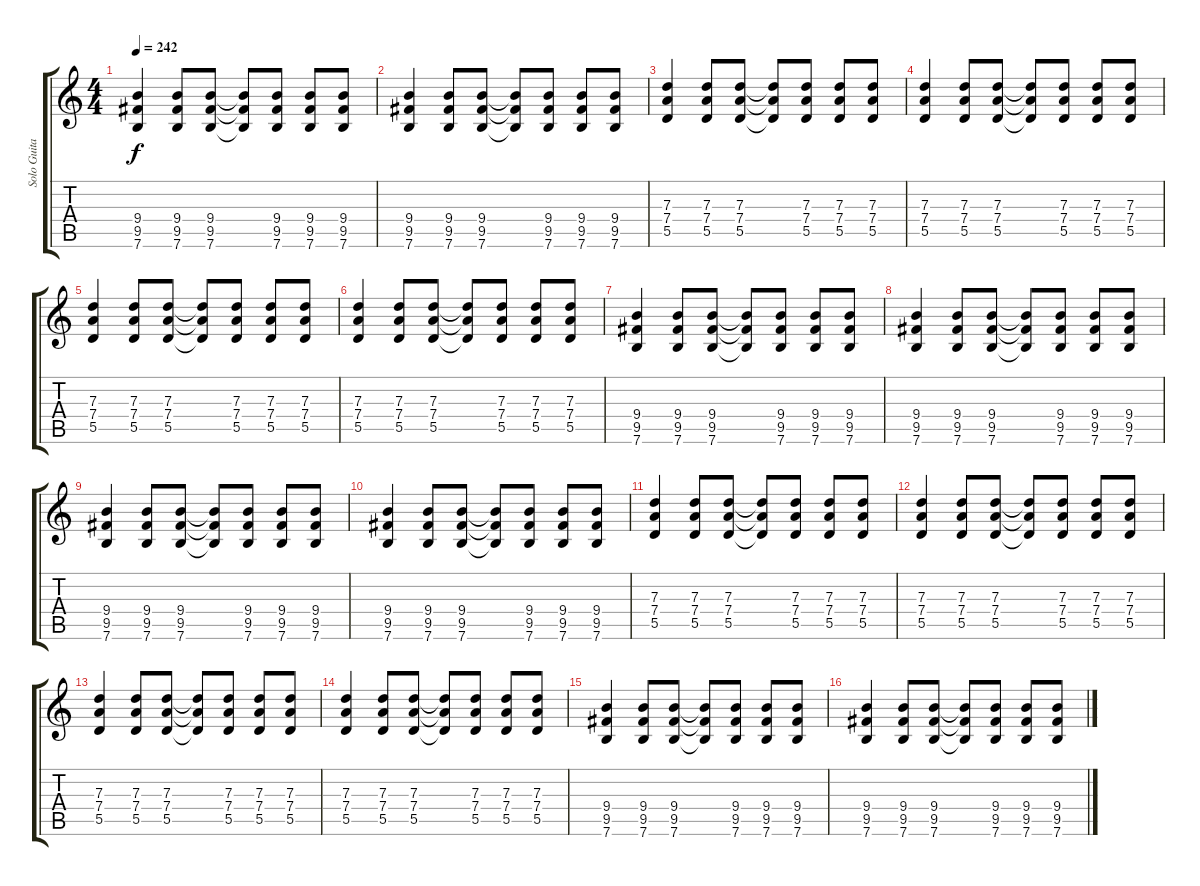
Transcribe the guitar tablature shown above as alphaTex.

\track ("Solo Guitar" "Solo Guita") {instrument overdrivenguitar}
\staff {score tabs}
\tuning (E4 B3 G3 D3 A2 E2) {hide}
\ts (4 4)
\tempo 242
\clef g2
\ks c
(9.4 9.5 7.6).4{dy f} (9.4 9.5 7.6).8 (9.4 9.5 7.6).8 (9.4{t} 9.5{t} 7.6{t}).8 (9.4 9.5 7.6).8 (9.4 9.5 7.6).8 (9.4 9.5 7.6).8 |
(9.4 9.5 7.6).4 (9.4 9.5 7.6).8 (9.4 9.5 7.6).8 (9.4{t} 9.5{t} 7.6{t}).8 (9.4 9.5 7.6).8 (9.4 9.5 7.6).8 (9.4 9.5 7.6).8 |
(7.3 7.4 5.5).4 (7.3 7.4 5.5).8 (7.3 7.4 5.5).8 (7.3{t} 7.4{t} 5.5{t}).8 (7.3 7.4 5.5).8 (7.3 7.4 5.5).8 (7.3 7.4 5.5).8 |
(7.3 7.4 5.5).4 (7.3 7.4 5.5).8 (7.3 7.4 5.5).8 (7.3{t} 7.4{t} 5.5{t}).8 (7.3 7.4 5.5).8 (7.3 7.4 5.5).8 (7.3 7.4 5.5).8 |
(7.3 7.4 5.5).4 (7.3 7.4 5.5).8 (7.3 7.4 5.5).8 (7.3{t} 7.4{t} 5.5{t}).8 (7.3 7.4 5.5).8 (7.3 7.4 5.5).8 (7.3 7.4 5.5).8 |
(7.3 7.4 5.5).4 (7.3 7.4 5.5).8 (7.3 7.4 5.5).8 (7.3{t} 7.4{t} 5.5{t}).8 (7.3 7.4 5.5).8 (7.3 7.4 5.5).8 (7.3 7.4 5.5).8 |
(9.4 9.5 7.6).4 (9.4 9.5 7.6).8 (9.4 9.5 7.6).8 (9.4{t} 9.5{t} 7.6{t}).8 (9.4 9.5 7.6).8 (9.4 9.5 7.6).8 (9.4 9.5 7.6).8 |
(9.4 9.5 7.6).4 (9.4 9.5 7.6).8 (9.4 9.5 7.6).8 (9.4{t} 9.5{t} 7.6{t}).8 (9.4 9.5 7.6).8 (9.4 9.5 7.6).8 (9.4 9.5 7.6).8 |
(9.4 9.5 7.6).4 (9.4 9.5 7.6).8 (9.4 9.5 7.6).8 (9.4{t} 9.5{t} 7.6{t}).8 (9.4 9.5 7.6).8 (9.4 9.5 7.6).8 (9.4 9.5 7.6).8 |
(9.4 9.5 7.6).4 (9.4 9.5 7.6).8 (9.4 9.5 7.6).8 (9.4{t} 9.5{t} 7.6{t}).8 (9.4 9.5 7.6).8 (9.4 9.5 7.6).8 (9.4 9.5 7.6).8 |
(7.3 7.4 5.5).4 (7.3 7.4 5.5).8 (7.3 7.4 5.5).8 (7.3{t} 7.4{t} 5.5{t}).8 (7.3 7.4 5.5).8 (7.3 7.4 5.5).8 (7.3 7.4 5.5).8 |
(7.3 7.4 5.5).4 (7.3 7.4 5.5).8 (7.3 7.4 5.5).8 (7.3{t} 7.4{t} 5.5{t}).8 (7.3 7.4 5.5).8 (7.3 7.4 5.5).8 (7.3 7.4 5.5).8 |
(7.3 7.4 5.5).4 (7.3 7.4 5.5).8 (7.3 7.4 5.5).8 (7.3{t} 7.4{t} 5.5{t}).8 (7.3 7.4 5.5).8 (7.3 7.4 5.5).8 (7.3 7.4 5.5).8 |
(7.3 7.4 5.5).4 (7.3 7.4 5.5).8 (7.3 7.4 5.5).8 (7.3{t} 7.4{t} 5.5{t}).8 (7.3 7.4 5.5).8 (7.3 7.4 5.5).8 (7.3 7.4 5.5).8 |
(9.4 9.5 7.6).4 (9.4 9.5 7.6).8 (9.4 9.5 7.6).8 (9.4{t} 9.5{t} 7.6{t}).8 (9.4 9.5 7.6).8 (9.4 9.5 7.6).8 (9.4 9.5 7.6).8 |
(9.4 9.5 7.6).4 (9.4 9.5 7.6).8 (9.4 9.5 7.6).8 (9.4{t} 9.5{t} 7.6{t}).8 (9.4 9.5 7.6).8 (9.4 9.5 7.6).8 (9.4 9.5 7.6).8
